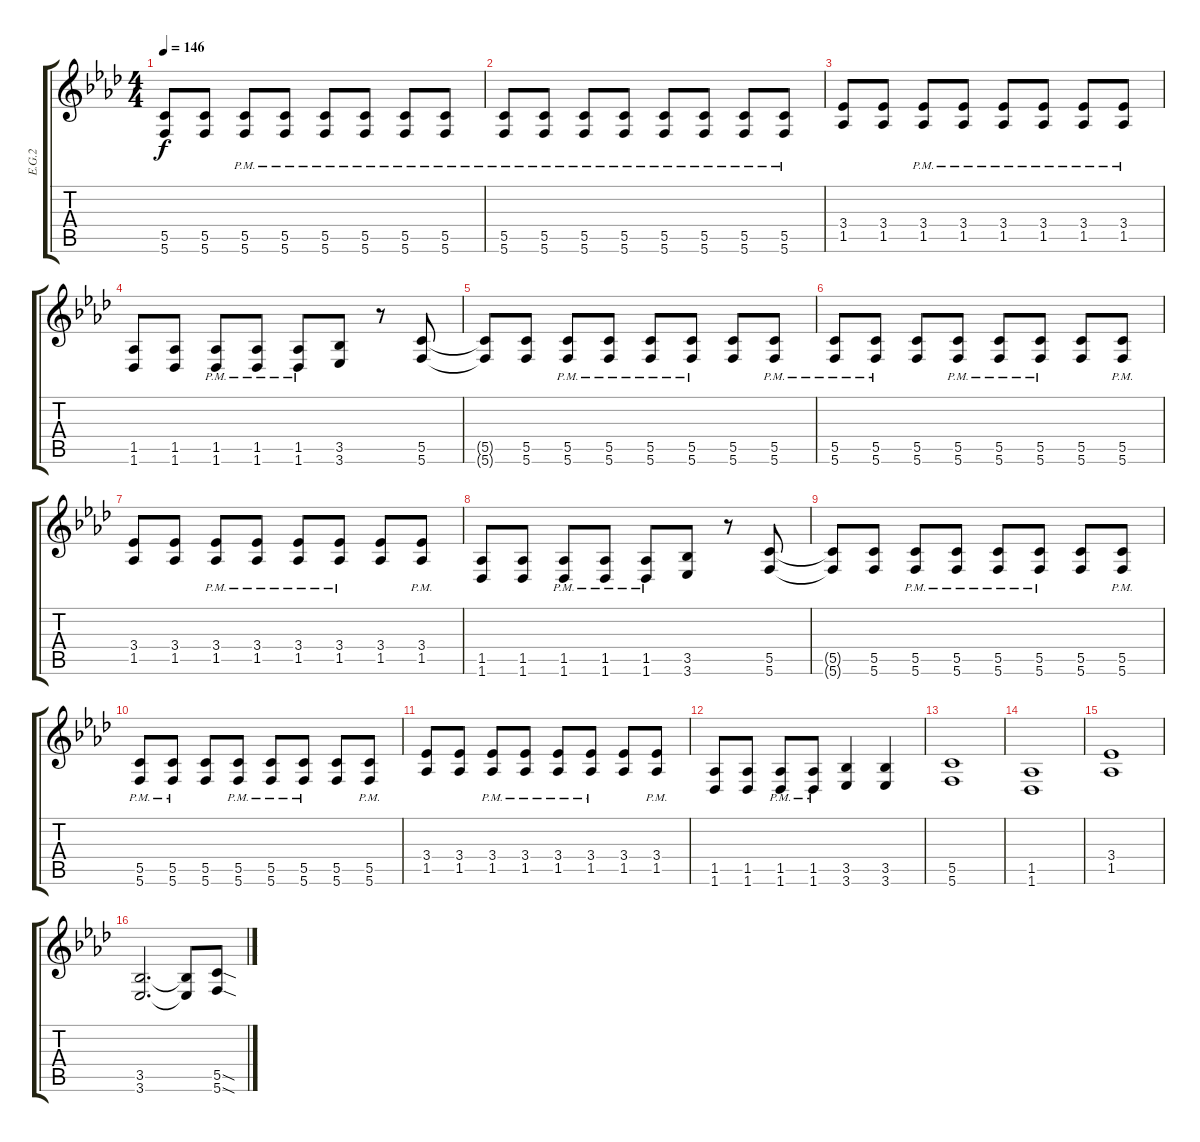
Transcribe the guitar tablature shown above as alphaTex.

\track ("E.G.2" "E.G.2") {instrument distortionguitar}
\staff {score tabs}
\tuning (D4 A3 F3 C3 G2 C2) {hide}
\ts (4 4)
\tempo 146
\clef g2
\ks ab
(5.5 5.6).8{dy f} (5.5 5.6).8 (5.5{pm} 5.6{pm}).8 (5.5{pm} 5.6{pm}).8 (5.5{pm} 5.6{pm}).8 (5.5{pm} 5.6{pm}).8 (5.5{pm} 5.6{pm}).8 (5.5{pm} 5.6{pm}).8 |
(5.5{pm} 5.6{pm}).8 (5.5{pm} 5.6{pm}).8 (5.5{pm} 5.6{pm}).8 (5.5{pm} 5.6{pm}).8 (5.5{pm} 5.6{pm}).8 (5.5{pm} 5.6{pm}).8 (5.5{pm} 5.6{pm}).8 (5.5{pm} 5.6{pm}).8 |
(3.4 1.5).8 (3.4 1.5).8 (3.4{pm} 1.5{pm}).8 (3.4{pm} 1.5{pm}).8 (3.4{pm} 1.5{pm}).8 (3.4{pm} 1.5{pm}).8 (3.4{pm} 1.5{pm}).8 (3.4{pm} 1.5{pm}).8 |
(1.5 1.6).8 (1.5 1.6).8 (1.5{pm} 1.6{pm}).8 (1.5{pm} 1.6{pm}).8 (1.5{pm} 1.6{pm}).8 (3.5 3.6).8 r.8 (5.5 5.6).8 |
(5.5{t} 5.6{t}).8 (5.5 5.6).8 (5.5{pm} 5.6{pm}).8 (5.5{pm} 5.6{pm}).8 (5.5{pm} 5.6{pm}).8 (5.5{pm} 5.6{pm}).8 (5.5 5.6).8 (5.5{pm} 5.6{pm}).8 |
(5.5{pm} 5.6{pm}).8 (5.5{pm} 5.6{pm}).8 (5.5 5.6).8 (5.5{pm} 5.6{pm}).8 (5.5{pm} 5.6{pm}).8 (5.5{pm} 5.6{pm}).8 (5.5 5.6).8 (5.5{pm} 5.6{pm}).8 |
(3.4 1.5).8 (3.4 1.5).8 (3.4{pm} 1.5{pm}).8 (3.4{pm} 1.5{pm}).8 (3.4{pm} 1.5{pm}).8 (3.4{pm} 1.5{pm}).8 (3.4 1.5).8 (3.4{pm} 1.5{pm}).8 |
(1.5 1.6).8 (1.5 1.6).8 (1.5{pm} 1.6{pm}).8 (1.5{pm} 1.6{pm}).8 (1.5{pm} 1.6{pm}).8 (3.5 3.6).8 r.8 (5.5 5.6).8 |
(5.5{t} 5.6{t}).8 (5.5 5.6).8 (5.5{pm} 5.6{pm}).8 (5.5{pm} 5.6{pm}).8 (5.5{pm} 5.6{pm}).8 (5.5{pm} 5.6{pm}).8 (5.5 5.6).8 (5.5{pm} 5.6{pm}).8 |
(5.5{pm} 5.6{pm}).8 (5.5{pm} 5.6{pm}).8 (5.5 5.6).8 (5.5{pm} 5.6{pm}).8 (5.5{pm} 5.6{pm}).8 (5.5{pm} 5.6{pm}).8 (5.5 5.6).8 (5.5{pm} 5.6{pm}).8 |
(3.4 1.5).8 (3.4 1.5).8 (3.4{pm} 1.5{pm}).8 (3.4{pm} 1.5{pm}).8 (3.4{pm} 1.5{pm}).8 (3.4{pm} 1.5{pm}).8 (3.4 1.5).8 (3.4{pm} 1.5{pm}).8 |
(1.5 1.6).8 (1.5 1.6).8 (1.5{pm} 1.6{pm}).8 (1.5{pm} 1.6{pm}).8 (3.5 3.6).4 (3.5 3.6).4 |
(5.5 5.6).1 |
(1.5 1.6).1 |
(3.4 1.5).1 |
(3.5 3.6).2{d} (3.5{t} 3.6{t}).8 (5.5{sod} 5.6{sod}).8
